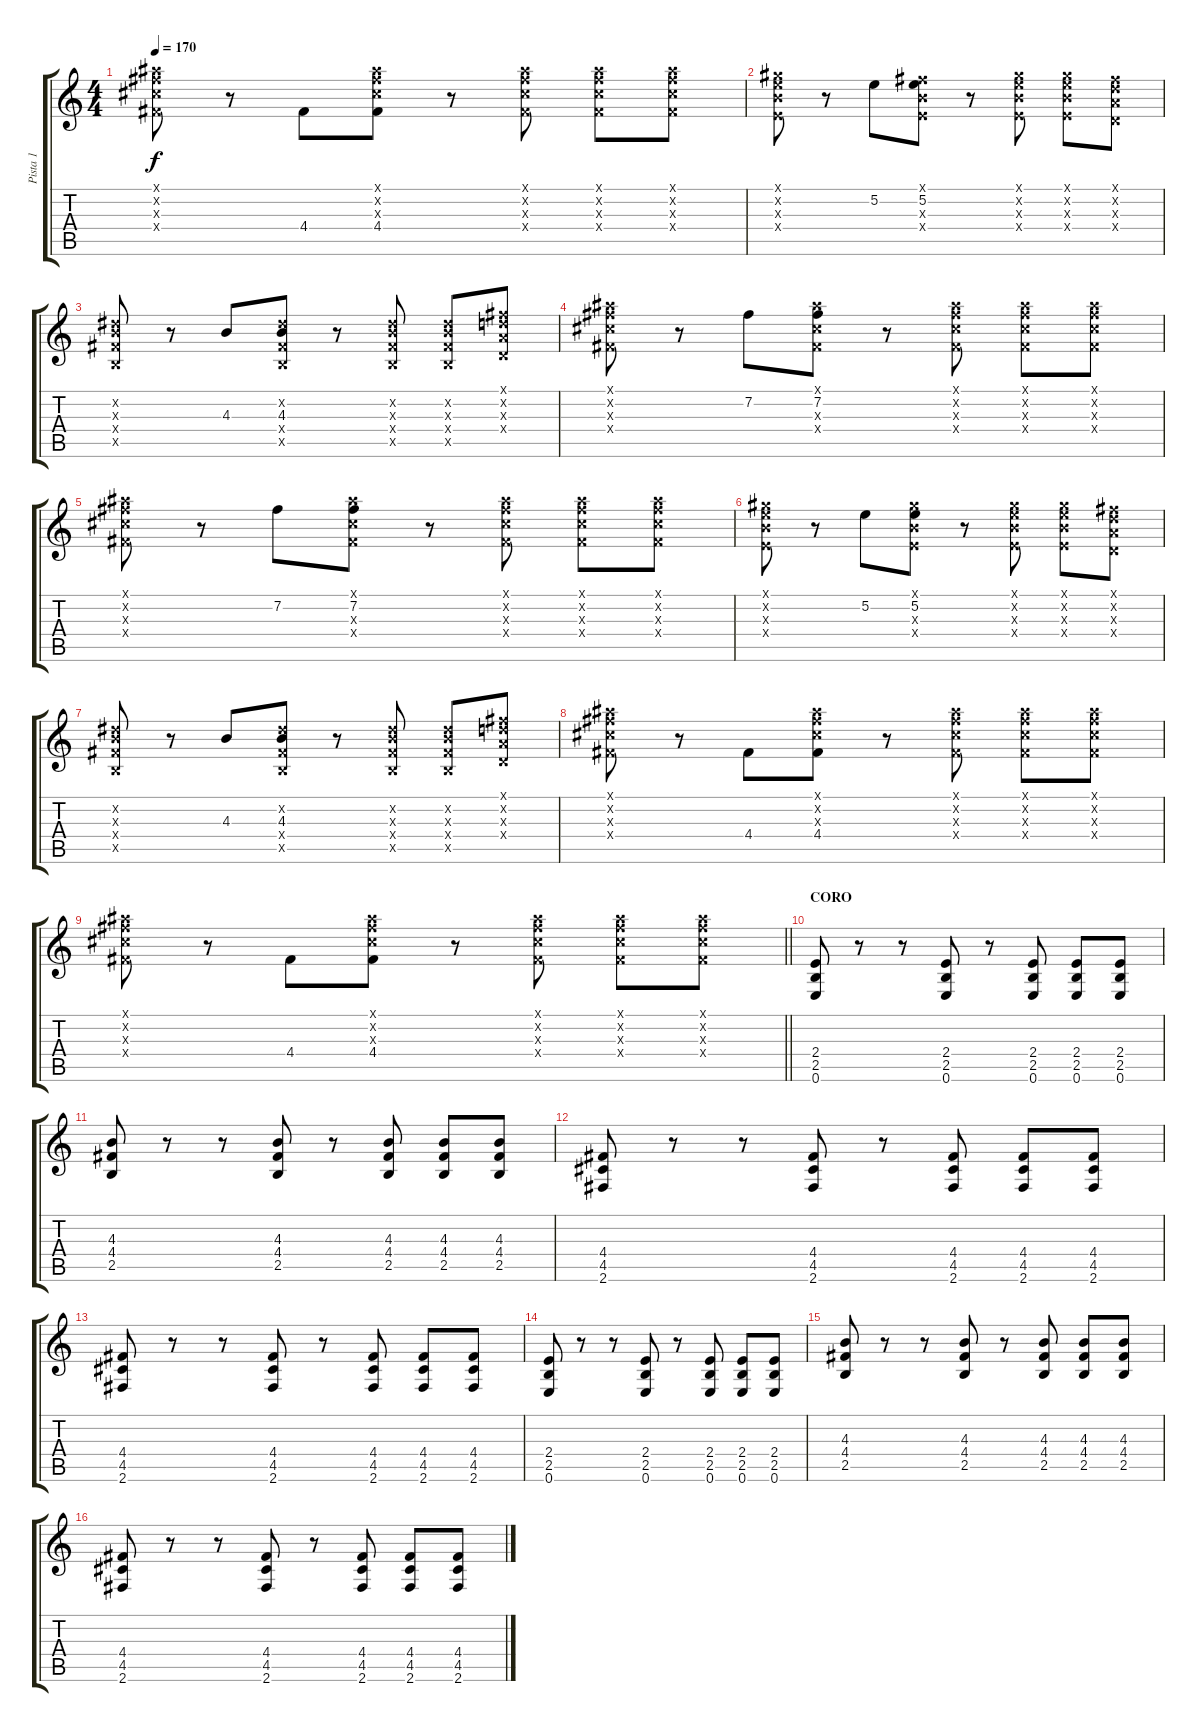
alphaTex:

\track ("Pista 1" "Pista 1") {instrument distortionguitar}
\staff {score tabs}
\tuning (E4 B3 G3 D3 A2 E2) {hide}
\ts (4 4)
\tempo 170
\clef g2
\ks c
(6.1{x} 7.2{x} 6.3{x} 4.4{x}).8{dy f} r.8 4.4.8 (6.1{x} 7.2{x} 6.3{x} 4.4).8 r.8 (6.1{x} 7.2{x} 6.3{x} 4.4{x}).8 (6.1{x} 7.2{x} 6.3{x} 4.4{x}).8 (6.1{x} 7.2{x} 6.3{x} 4.4{x}).8 |
(4.1{x} 5.2{x} 4.3{x} 2.4{x}).8 r.8 5.2.8 (2.1{x} 5.2 4.3{x} 2.4{x}).8 r.8 (4.1{x} 5.2{x} 4.3{x} 2.4{x}).8 (4.1{x} 5.2{x} 4.3{x} 2.4{x}).8 (2.1{x} 3.2{x} 2.3{x} 0.4{x}).8 |
(4.2{x} 4.3{x} 4.4{x} 2.5{x}).8 r.8 4.3.8 (4.2{x} 4.3 4.4{x} 2.5{x}).8 r.8 (4.2{x} 4.3{x} 4.4{x} 2.5{x}).8 (4.2{x} 4.3{x} 4.4{x} 2.5{x}).8 (2.1{x} 3.2{x} 2.3{x} 0.4{x}).8 |
(6.1{x} 7.2{x} 6.3{x} 4.4{x}).8 r.8 7.2.8 (6.1{x} 7.2 6.3{x} 4.4{x}).8 r.8 (6.1{x} 7.2{x} 6.3{x} 4.4{x}).8 (6.1{x} 7.2{x} 6.3{x} 4.4{x}).8 (6.1{x} 7.2{x} 6.3{x} 4.4{x}).8 |
(6.1{x} 7.2{x} 6.3{x} 4.4{x}).8 r.8 7.2.8 (6.1{x} 7.2 6.3{x} 4.4{x}).8 r.8 (6.1{x} 7.2{x} 6.3{x} 4.4{x}).8 (6.1{x} 7.2{x} 6.3{x} 4.4{x}).8 (6.1{x} 7.2{x} 6.3{x} 4.4{x}).8 |
(4.1{x} 5.2{x} 4.3{x} 2.4{x}).8 r.8 5.2.8 (4.1{x} 5.2 4.3{x} 2.4{x}).8 r.8 (4.1{x} 5.2{x} 4.3{x} 2.4{x}).8 (4.1{x} 5.2{x} 4.3{x} 2.4{x}).8 (2.1{x} 3.2{x} 2.3{x} 0.4{x}).8 |
(4.2{x} 4.3{x} 4.4{x} 2.5{x}).8 r.8 4.3.8 (4.2{x} 4.3 4.4{x} 2.5{x}).8 r.8 (4.2{x} 4.3{x} 4.4{x} 2.5{x}).8 (4.2{x} 4.3{x} 4.4{x} 2.5{x}).8 (2.1{x} 3.2{x} 2.3{x} 0.4{x}).8 |
(6.1{x} 7.2{x} 6.3{x} 4.4{x}).8 r.8 4.4.8 (6.1{x} 7.2{x} 6.3{x} 4.4).8 r.8 (6.1{x} 7.2{x} 6.3{x} 4.4{x}).8 (6.1{x} 7.2{x} 6.3{x} 4.4{x}).8 (6.1{x} 7.2{x} 6.3{x} 4.4{x}).8 |
\barLineRight lightlight
(6.1{x} 7.2{x} 6.3{x} 4.4{x}).8 r.8 4.4.8 (6.1{x} 7.2{x} 6.3{x} 4.4).8 r.8 (6.1{x} 7.2{x} 6.3{x} 4.4{x}).8 (6.1{x} 7.2{x} 6.3{x} 4.4{x}).8 (6.1{x} 7.2{x} 6.3{x} 4.4{x}).8 |
\section ("" "CORO")
(2.4 2.5 0.6).8 r.8 r.8 (2.4 2.5 0.6).8 r.8 (2.4 2.5 0.6).8 (2.4 2.5 0.6).8 (2.4 2.5 0.6).8 |
(4.3 4.4 2.5).8 r.8 r.8 (4.3 4.4 2.5).8 r.8 (4.3 4.4 2.5).8 (4.3 4.4 2.5).8 (4.3 4.4 2.5).8 |
(4.4 4.5 2.6).8 r.8 r.8 (4.4 4.5 2.6).8 r.8 (4.4 4.5 2.6).8 (4.4 4.5 2.6).8 (4.4 4.5 2.6).8 |
(4.4 4.5 2.6).8 r.8 r.8 (4.4 4.5 2.6).8 r.8 (4.4 4.5 2.6).8 (4.4 4.5 2.6).8 (4.4 4.5 2.6).8 |
(2.4 2.5 0.6).8 r.8 r.8 (2.4 2.5 0.6).8 r.8 (2.4 2.5 0.6).8 (2.4 2.5 0.6).8 (2.4 2.5 0.6).8 |
(4.3 4.4 2.5).8 r.8 r.8 (4.3 4.4 2.5).8 r.8 (4.3 4.4 2.5).8 (4.3 4.4 2.5).8 (4.3 4.4 2.5).8 |
(4.4 4.5 2.6).8 r.8 r.8 (4.4 4.5 2.6).8 r.8 (4.4 4.5 2.6).8 (4.4 4.5 2.6).8 (4.4 4.5 2.6).8
